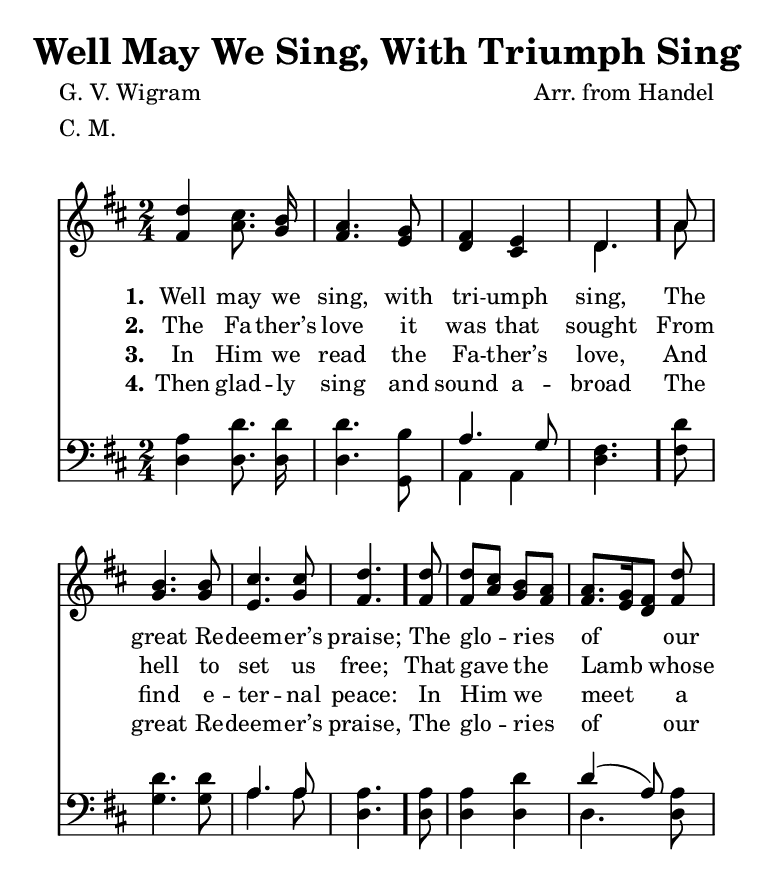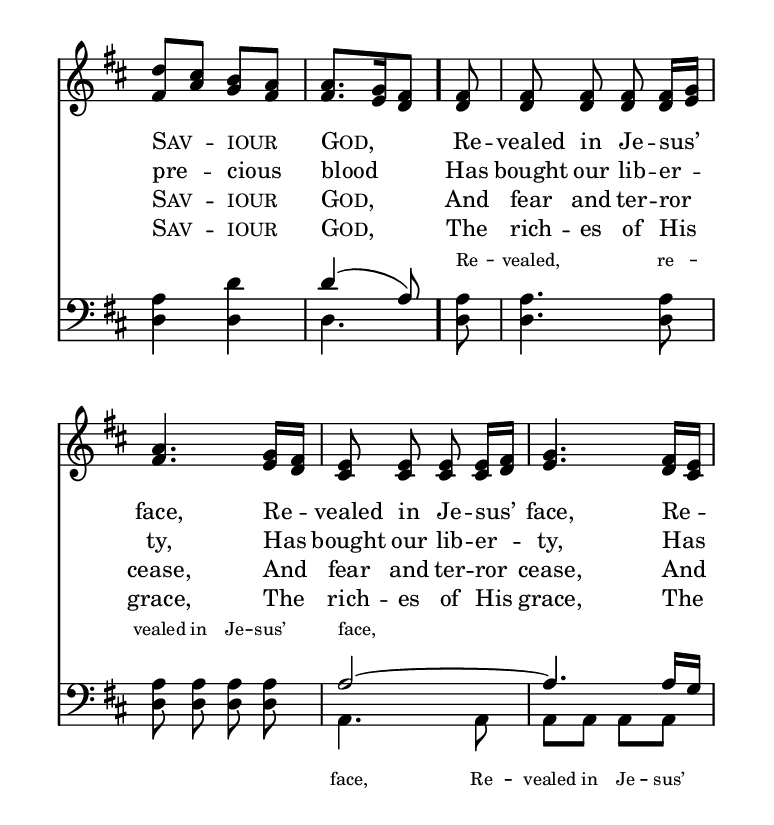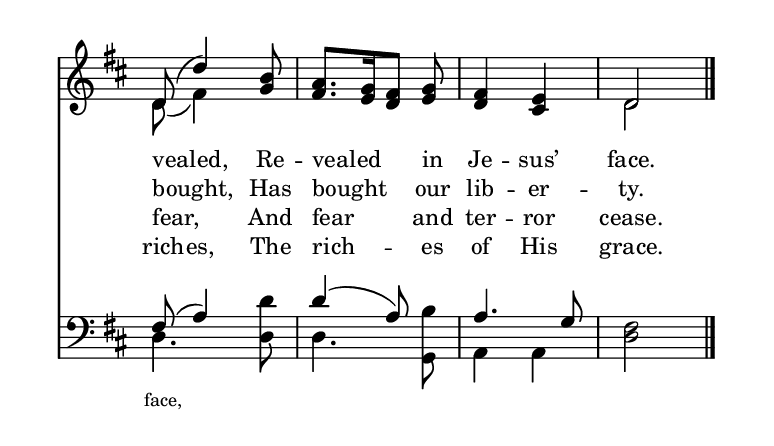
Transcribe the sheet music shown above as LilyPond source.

\include "common/global.ily"
\paper {
  \include "common/paper.ily"
  ragged-bottom = ##t
}

\header{
  hymnnumber = "285"
  title = "Well May We Sing, With Triumph Sing"
  tunename = "Antioch"
  meter = "C. M."
  poet = "G. V. Wigram"
  composer = "Arr. from Handel"
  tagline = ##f
}

global = {
  \include "common/overrides.ily"
  \override Staff.TimeSignature.style = #'numbered
  \time 2/4
  \override Score.MetronomeMark.transparent = ##t % hide all fermata changes too
  \tempo 4=80
  \key d \major
  \autoBeamOff
}

notesSoprano = {
\global
\relative c'' {

  d4 cis8. b16 | a4. g8 | fis4 e | d4.
  a'8 | b4. b8 | cis4. cis8 | d4.
  d8 | d8[ cis] b[ a] | a8.[ g16 fis8] d'8 | d8[ cis] b[ a] | a8.[ g16 fis8]
  fis8 | fis fis fis fis16[ g] | a4.
  g16[ fis] | e8 e e e16[ fis] | g4.
  fis16[ e] | d8( d'4) b8 | a8.[ g16 fis8] g8 | fis4 e | d2 |

  \bar "|."

}
}

notesAlto = {
\global
\relative e' {

  fis4 a8. g16 | fis4. e8 | d4 cis | d4.
  a'8 | g4. g8 | e4. g8 | fis4.
  fis8 | fis8[ a] g[ fis] | fis8.[ e16 d8] fis8 | fis8[ a] g[ fis] | fis8.[ e16 d8]
  d8 | d d d d16[ e] | fis4.
  e16[ d] | cis8 cis cis cis16[ d] | e4.
  d16[ cis] | d8( fis4) g8 | fis8.[ e16 d8] e | d4 cis | d2 |

}
}

notesTenor = {
\global
\relative a {

  a4 d8. d16 | d4. b8 | a4. g8 | fis4.
  d'8 | d4. d8 | a4. a8 | a4.
  a8 | a4 d | d4( a8) a8 | a4 d | d4( a8)
  a8 | a4. a8 | a a a a | a2 ~ | a4.
  a16[ g] | fis8( a4) d8 | d4( a8) b | a4. g8 | fis2 |

}
}

notesBass = {
\global
\relative f {

  d4 d8. d16 | d4. g,8 | a4 a | d4.
  fis8 | g4. g8 | a4. a8 | d,4.
  d8 | d4 d | d4. d8 | d4 d | d4.
  d8 | d4. d8 | d d d d |
  a4. a8 | a a a a | d4. d8 | d4. g,8 | a4 a | d2

}
}

wordsA = \lyricmode {
\set stanza = "1."

Well may we sing, with tri -- umph sing, \bar "."
The great Re -- deem -- er’s praise; \bar "."
The glo -- ries of our \markup\caps Sav -- \markup\caps iour \markup\caps God, \bar "."
%{HIDE>%} Re -- vealed in Je -- sus’ face, %{<HIDE%}
%{HIDE>%} Re -- vealed in Je -- sus’ face, %{<HIDE%}
%{HIDE>%} Re -- vealed, %{<HIDE%}
Re -- vealed in Je -- sus’ face. \bar "."

}

wordsB = \lyricmode {
\set stanza = "2."

The Fa -- ther’s love it was that sought
From hell to set us free;
That gave the Lamb whose pre -- cious blood
%{HIDE>%} Has bought our lib -- er -- ty, %{<HIDE%}
%{HIDE>%} Has bought our lib -- er -- ty, %{<HIDE%}
%{HIDE>%} Has bought, %{<HIDE%}
Has bought our lib -- er -- ty.

}

wordsC = \lyricmode {
\set stanza = "3."

In Him we read the Fa -- ther’s love,
And find e -- ter -- nal peace:
In Him we meet a \markup\caps Sav -- \markup\caps iour \markup\caps God,
%{HIDE>%} And fear and ter -- ror cease, %{<HIDE%}
%{HIDE>%} And fear and ter -- ror cease, %{<HIDE%}
%{HIDE>%} And fear, %{<HIDE%}
And fear and ter -- ror cease.

}

wordsD = \lyricmode {
\set stanza = "4."

Then glad -- ly sing and sound a -- broad
The great Re -- deem -- er’s praise,
The glo -- ries of our \markup\caps Sav -- \markup\caps iour \markup\caps God,
%{HIDE>%} The rich -- es of His grace, %{<HIDE%}
%{HIDE>%} The rich -- es of His grace, %{<HIDE%}
%{HIDE>%} The { \mon } rich -- es, { \moff } %{<HIDE%}
The rich -- es of His grace.

}

underWordsTenor = \lyricmode {
\override LyricText.font-size = #-2

\repeat unfold 22 \skip 4
Re -- vealed, re -- vealed in Je -- sus’ face,__

}

underWordsBass = \lyricmode {
\override LyricText.font-size = #-2

\repeat unfold 29 \skip 4
face, Re -- vealed in Je -- sus’ face,

}

\score {
  \context ChoirStaff <<
    \context Staff = upper <<
      \set Staff.autoBeaming = ##f
      \set ChoirStaff.systemStartDelimiter = #'SystemStartBar
      \set ChoirStaff.printPartCombineTexts = ##f
      \partcombine #'(2 . 9) \notesSoprano \notesAlto
      \context NullVoice = sopranos { \voiceOne << \notesSoprano >> }
      \context NullVoice = altos { \voiceTwo << \notesAlto >> }
      \context Lyrics = one   \lyricsto sopranos \wordsA
      \context Lyrics = two   \lyricsto sopranos \wordsB
      \context Lyrics = three \lyricsto sopranos \wordsC
      \context Lyrics = four  \lyricsto sopranos \wordsD
    >>
    \context Staff = men <<
      \clef bass
      \set ChoirStaff.printPartCombineTexts = ##f
      \partcombine #'(2 . 9) \notesTenor \notesBass
      \context NullVoice = tenors { \voiceOne << \notesTenor >> }
      \context NullVoice = basses { \voiceTwo << \notesBass >> }
      \context Lyrics = five \with { alignAboveContext = men } \lyricsto tenors \underWordsTenor
      \context Lyrics = six  \with { alignBelowContext = men } \lyricsto basses \underWordsBass
    >>
  >>
  \layout {
    \include "common/layout.ily"
  }
  \midi{
    \include "common/midi.ily"
  }
}

\version "2.19.49"  % necessary for upgrading to future LilyPond versions.

% vi:set et ts=2 sw=2 ai nocindent syntax=lilypond:
